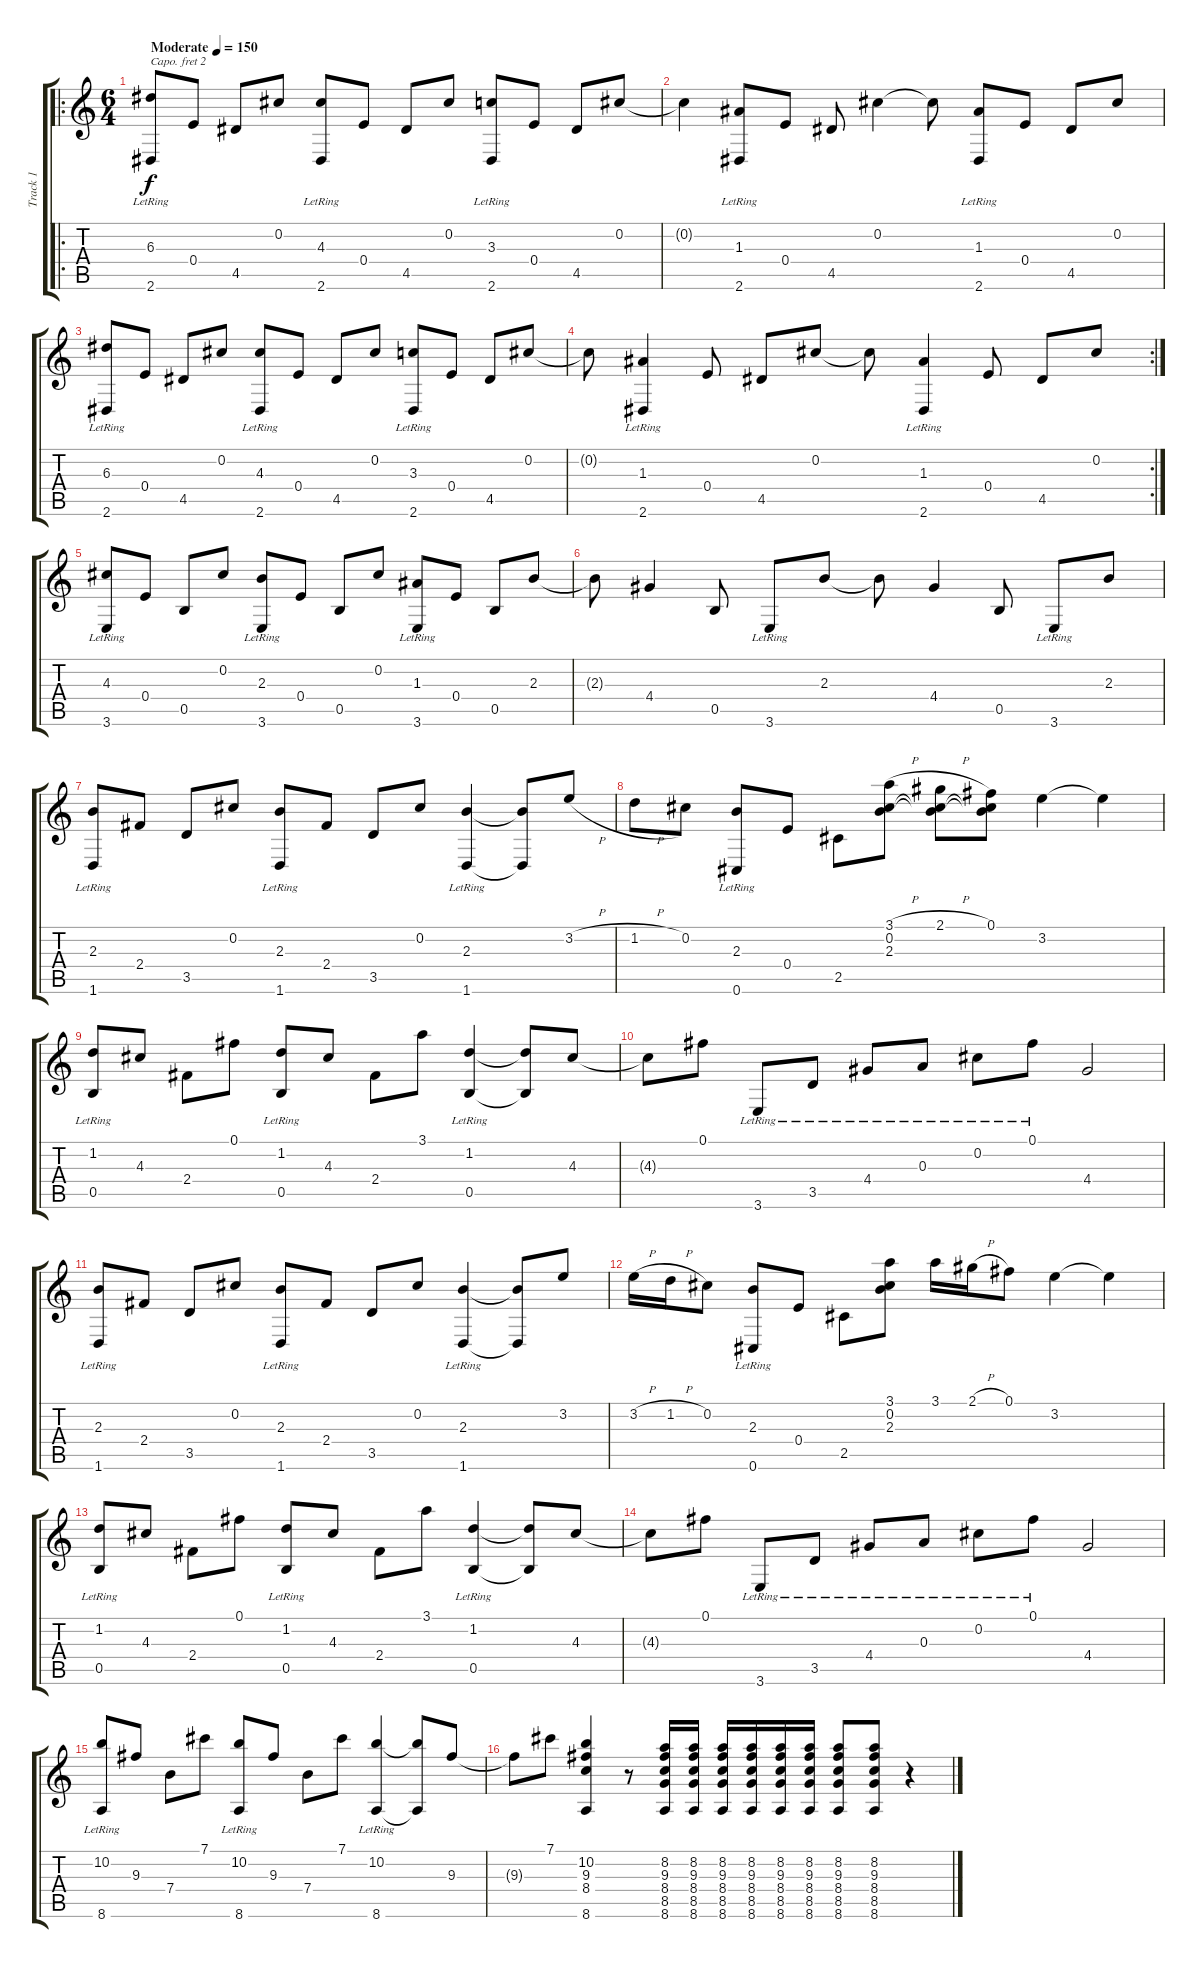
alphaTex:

\track ("Track 1" "Track 1") {instrument acousticguitarnylon}
\staff {score tabs}
\capo 2
\tuning (E4 B3 G3 D3 A2 B1) {hide}
\ro
\ts (6 4)
\tempo (150 "Moderate")
\clef g2
\ks c
(6.3 2.6{lr}).8{dy f instrument acousticguitarnylon} 0.4.8 4.5.8 0.2.8 (4.3 2.6{lr}).8 0.4.8 4.5.8 0.2.8 (3.3 2.6{lr}).8 0.4.8 4.5.8 0.2.8 |
0.2{t}.4 (1.3 2.6{lr}).8 0.4.8 4.5.8 0.2.4 0.2{t}.8 (1.3 2.6{lr}).8 0.4.8 4.5.8 0.2.8 |
(6.3 2.6{lr}).8 0.4.8 4.5.8 0.2.8 (4.3 2.6{lr}).8 0.4.8 4.5.8 0.2.8 (3.3 2.6{lr}).8 0.4.8 4.5.8 0.2.8 |
\rc 2
0.2{t}.8 (1.3 2.6{lr}).4 0.4.8 4.5.8 0.2.8 0.2{t}.8 (1.3 2.6{lr}).4 0.4.8 4.5.8 0.2.8 |
(4.3 3.6{lr}).8 0.4.8 0.5.8 0.2.8 (2.3 3.6{lr}).8 0.4.8 0.5.8 0.2.8 (1.3 3.6{lr}).8 0.4.8 0.5.8 2.3.8 |
2.3{t}.8 4.4.4 0.5.8 3.6{lr}.8 2.3.8 2.3{t}.8 4.4.4 0.5.8 3.6{lr}.8 2.3.8 |
(2.3 1.6{lr}).8 2.4.8 3.5.8 0.2.8 (2.3 1.6{lr}).8 2.4.8 3.5.8 0.2.8 (2.3 1.6{lr}).4 (2.3{t} 1.6{t}).8 3.2{h}.8 |
1.2{h}.8 0.2.8 (2.3 0.6{lr}).8 0.4.8 2.5.8 (3.1{h} 0.2 2.3).8 (2.1{h} 0.2{t} 2.3{t}).8 (0.1 0.2{t} 2.3{t}).8 3.2.4 3.2{t}.4 |
(1.2 0.5{lr}).8 4.3.8 2.4.8 0.1.8 (1.2 0.5{lr}).8 4.3.8 2.4.8 3.1.8 (1.2 0.5{lr}).4 (1.2{t} 0.5{t}).8 4.3.8 |
4.3{t}.8 0.1.8 3.6{lr}.8 3.5{lr}.8 4.4{lr}.8 0.3{lr}.8 0.2{lr}.8 0.1{lr}.8 4.4.2 |
(2.3 1.6{lr}).8 2.4.8 3.5.8 0.2.8 (2.3 1.6{lr}).8 2.4.8 3.5.8 0.2.8 (2.3 1.6{lr}).4 (2.3{t} 1.6{t}).8 3.2.8 |
3.2{h}.16 1.2{h}.16 0.2.8 (2.3 0.6{lr}).8 0.4.8 2.5.8 (3.1 0.2 2.3).8 3.1.16 2.1{h}.16 0.1.8 3.2.4 3.2{t}.4 |
(1.2 0.5{lr}).8 4.3.8 2.4.8 0.1.8 (1.2 0.5{lr}).8 4.3.8 2.4.8 3.1.8 (1.2 0.5{lr}).4 (1.2{t} 0.5{t}).8 4.3.8 |
4.3{t}.8 0.1.8 3.6{lr}.8 3.5{lr}.8 4.4{lr}.8 0.3{lr}.8 0.2{lr}.8 0.1{lr}.8 4.4.2 |
(10.2 8.6{lr}).8 9.3.8 7.4.8 7.1.8 (10.2 8.6{lr}).8 9.3.8 7.4.8 7.1.8 (10.2 8.6{lr}).4 (10.2{t} 8.6{t}).8 9.3.8 |
9.3{t}.8 7.1.8 (10.2 9.3 8.4 8.6).4 r.8 (8.2 9.3 8.4 8.5 8.6).16 (8.2 9.3 8.4 8.5 8.6).16 (8.2 9.3 8.4 8.5 8.6).16 (8.2 9.3 8.4 8.5 8.6).16 (8.2 9.3 8.4 8.5 8.6).16 (8.2 9.3 8.4 8.5 8.6).16 (8.2 9.3 8.4 8.5 8.6).8 (8.2 9.3 8.4 8.5 8.6).8 r.4
